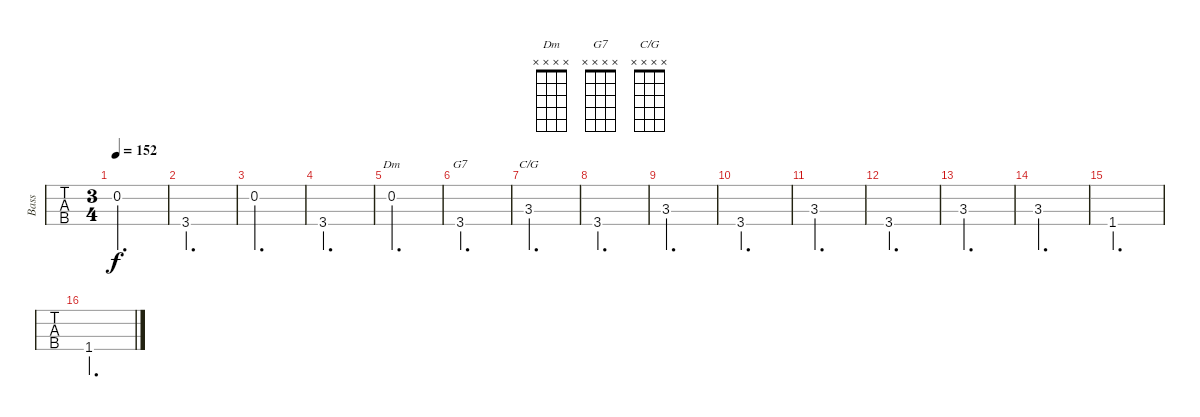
\track ("Bass" "Bass") {instrument electricbassfinger bank 177}
\staff {tabs}
\tuning (G2 D2 A1 E1) {hide}
\chord ("Dm" x x x x)
\chord ("G7" x x x x)
\chord ("C/G" x x x x)
\ts (3 4)
\tempo 152
\clef f4
\ks c
0.2.2{d dy f} |
3.4.2{d} |
0.2.2{d} |
3.4.2{d} |
0.2.2{d ch "Dm"} |
3.4.2{d ch "G7"} |
3.3.2{d ch "C/G"} |
3.4.2{d} |
3.3.2{d} |
3.4.2{d} |
3.3.2{d} |
3.4.2{d} |
3.3.2{d} |
3.3.2{d} |
1.4.2{d} |
1.4.2{d}
